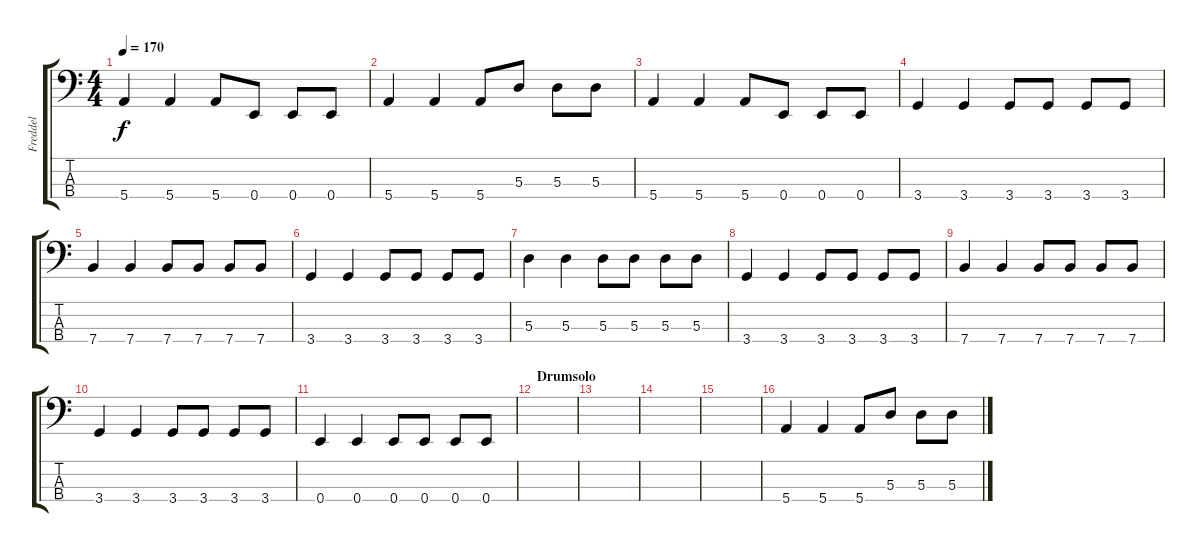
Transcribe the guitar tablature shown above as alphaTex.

\track ("Freddel" "Freddel") {instrument electricbassfinger}
\staff {score tabs}
\tuning (G2 D2 A1 E1) {hide}
\ts (4 4)
\tempo 170
\clef f4
\ks c
5.4.4{dy f} 5.4.4 5.4.8 0.4.8 0.4.8 0.4.8 |
5.4.4 5.4.4 5.4.8 5.3.8 5.3.8 5.3.8 |
5.4.4 5.4.4 5.4.8 0.4.8 0.4.8 0.4.8 |
3.4.4 3.4.4 3.4.8 3.4.8 3.4.8 3.4.8 |
7.4.4 7.4.4 7.4.8 7.4.8 7.4.8 7.4.8 |
3.4.4 3.4.4 3.4.8 3.4.8 3.4.8 3.4.8 |
5.3.4 5.3.4 5.3.8 5.3.8 5.3.8 5.3.8 |
3.4.4 3.4.4 3.4.8 3.4.8 3.4.8 3.4.8 |
7.4.4 7.4.4 7.4.8 7.4.8 7.4.8 7.4.8 |
3.4.4 3.4.4 3.4.8 3.4.8 3.4.8 3.4.8 |
0.4.4 0.4.4 0.4.8 0.4.8 0.4.8 0.4.8 |
\section ("" "Drumsolo")
|
|
|
|
5.4.4 5.4.4 5.4.8 5.3.8 5.3.8 5.3.8
